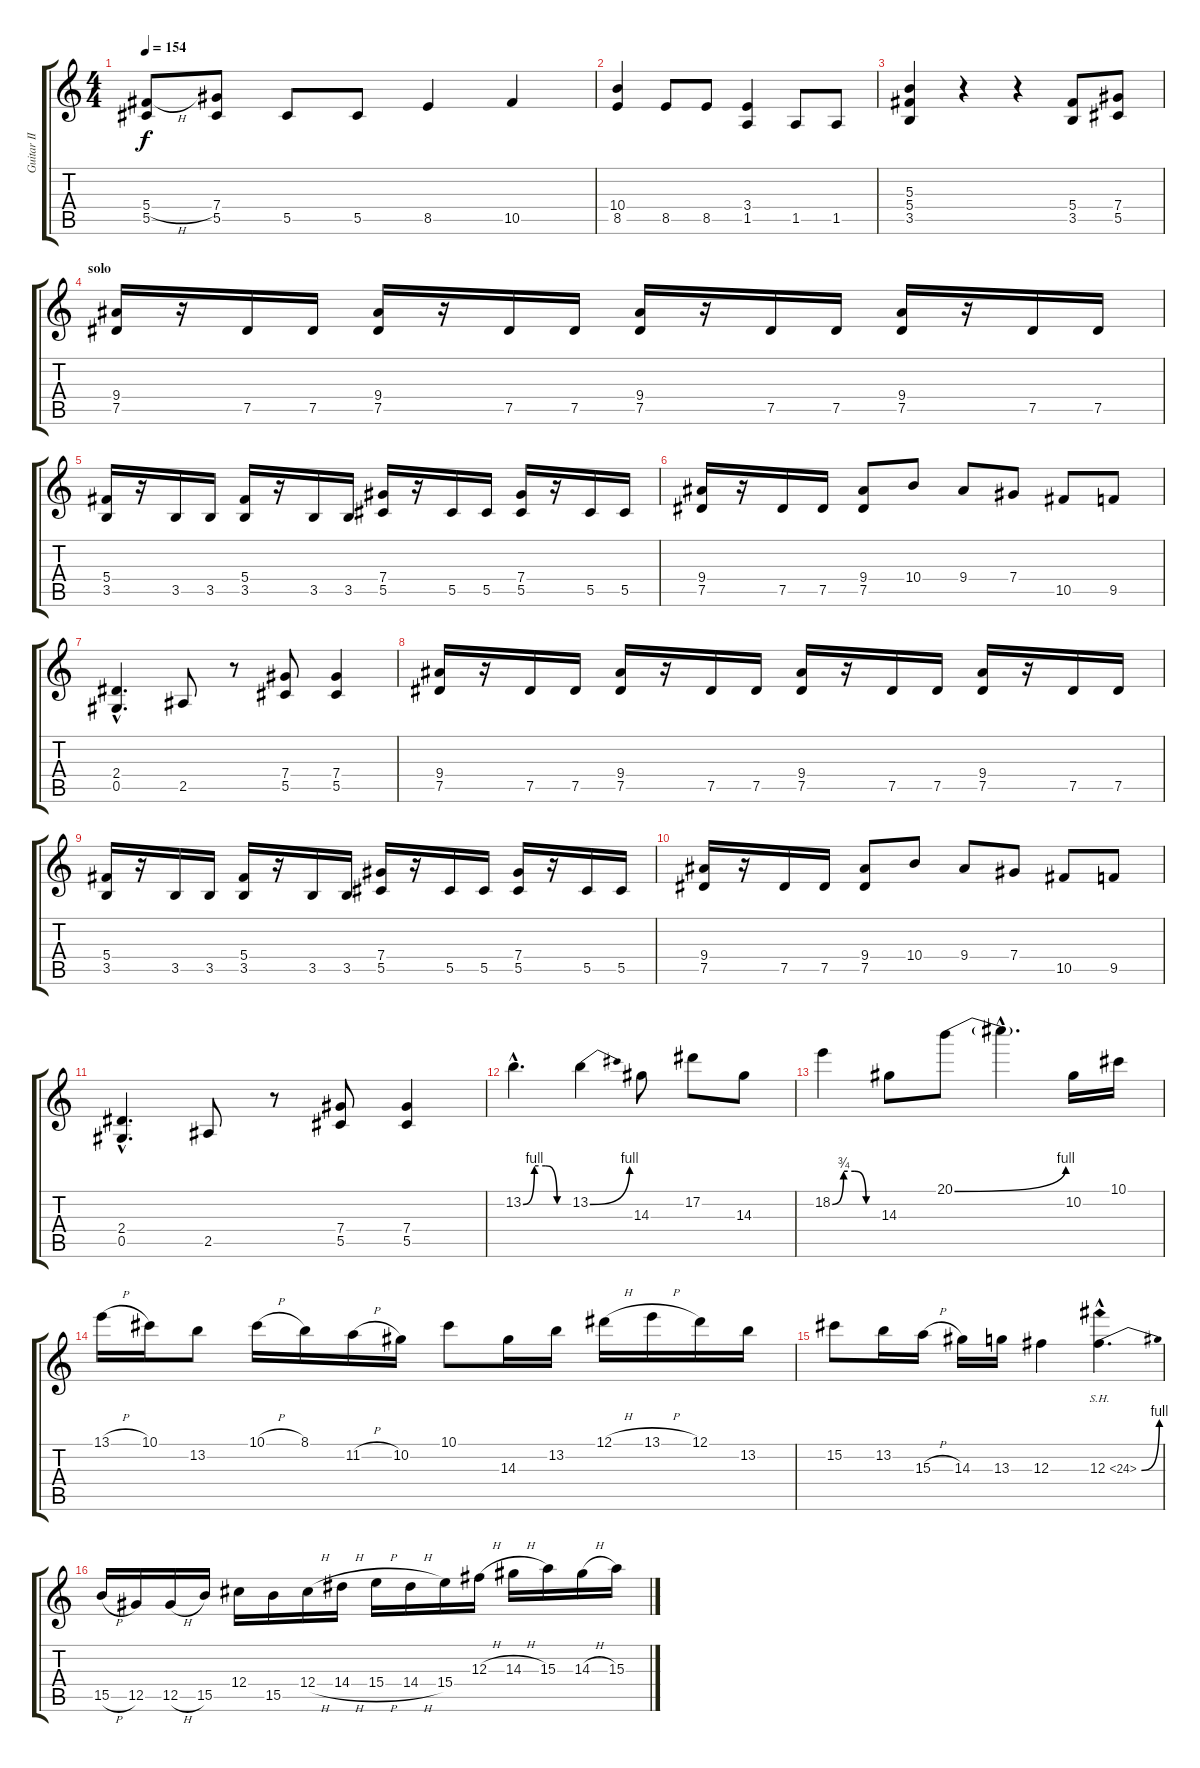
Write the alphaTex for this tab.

\track ("Guitar II" "Guitar II") {instrument distortionguitar}
\staff {score tabs}
\tuning (Eb4 Bb3 Gb3 Db3 Ab2 Eb2) {hide}
\ts (4 4)
\tempo 154
\clef g2
\ks c
(5.4{h} 5.5).8{dy f} (7.4 5.5).8 5.5.8 5.5.8 8.5.4 10.5.4 |
(10.4 8.5).4 8.5.8 8.5.8 (3.4 1.5).4 1.5.8 1.5.8 |
(5.3 5.4 3.5).4 r.4 r.4 (5.4 3.5).8 (7.4 5.5).8 |
\section ("" "solo")
(9.4 7.5).16 r.16 7.5.16 7.5.16 (9.4 7.5).16 r.16 7.5.16 7.5.16 (9.4 7.5).16 r.16 7.5.16 7.5.16 (9.4 7.5).16 r.16 7.5.16 7.5.16 |
(5.4 3.5).16 r.16 3.5.16 3.5.16 (5.4 3.5).16 r.16 3.5.16 3.5.16 (7.4 5.5).16 r.16 5.5.16 5.5.16 (7.4 5.5).16 r.16 5.5.16 5.5.16 |
(9.4 7.5).16 r.16 7.5.16 7.5.16 (9.4 7.5).8 10.4.8 9.4.8 7.4.8 10.5.8 9.5.8 |
(2.4{hac} 0.5{hac}).4{d} 2.5.8 r.8 (7.4 5.5).8 (7.4 5.5).4 |
(9.4 7.5).16 r.16 7.5.16 7.5.16 (9.4 7.5).16 r.16 7.5.16 7.5.16 (9.4 7.5).16 r.16 7.5.16 7.5.16 (9.4 7.5).16 r.16 7.5.16 7.5.16 |
(5.4 3.5).16 r.16 3.5.16 3.5.16 (5.4 3.5).16 r.16 3.5.16 3.5.16 (7.4 5.5).16 r.16 5.5.16 5.5.16 (7.4 5.5).16 r.16 5.5.16 5.5.16 |
(9.4 7.5).16 r.16 7.5.16 7.5.16 (9.4 7.5).8 10.4.8 9.4.8 7.4.8 10.5.8 9.5.8 |
(2.4{hac} 0.5{hac}).4{d} 2.5.8 r.8 (7.4 5.5).8 (7.4 5.5).4 |
13.2{be (custom 0 0 15 4 30 4 45 0 60 0) hac}.4{d} 13.2{be (bend 0 0 60 4)}.4 14.3.8 17.2.8 14.3.8 |
18.2{be (custom 0 0 15 3 30 3 45 0 60 0)}.4 14.3.8 20.1{be (bend 0 0 60 4)}.8 20.1{hac t}.4{d} 10.2.16 10.1.16 |
13.1{h}.16 10.1.16 13.2.8 10.1{h}.16 8.1.16 11.2{h}.16 10.2.16 10.1.8 14.3.16 13.2.16 12.1{h}.16 13.1{h}.16 12.1.16 13.2.16 |
15.2.8 13.2.16 15.3{h}.16 14.3.16 13.3.16 12.3.4 12.3{be (bend 0 0 60 4) sh 12 hac}.4{d} |
15.5{h}.16 12.5.16 12.5{h}.16 15.5.16 12.4.16 15.5.16 12.4{h}.16 14.4{h}.16 15.4{h}.16 14.4{h}.16 15.4.16 12.3{h}.16 14.3{h}.16 15.3.16 14.3{h}.16 15.3.16
